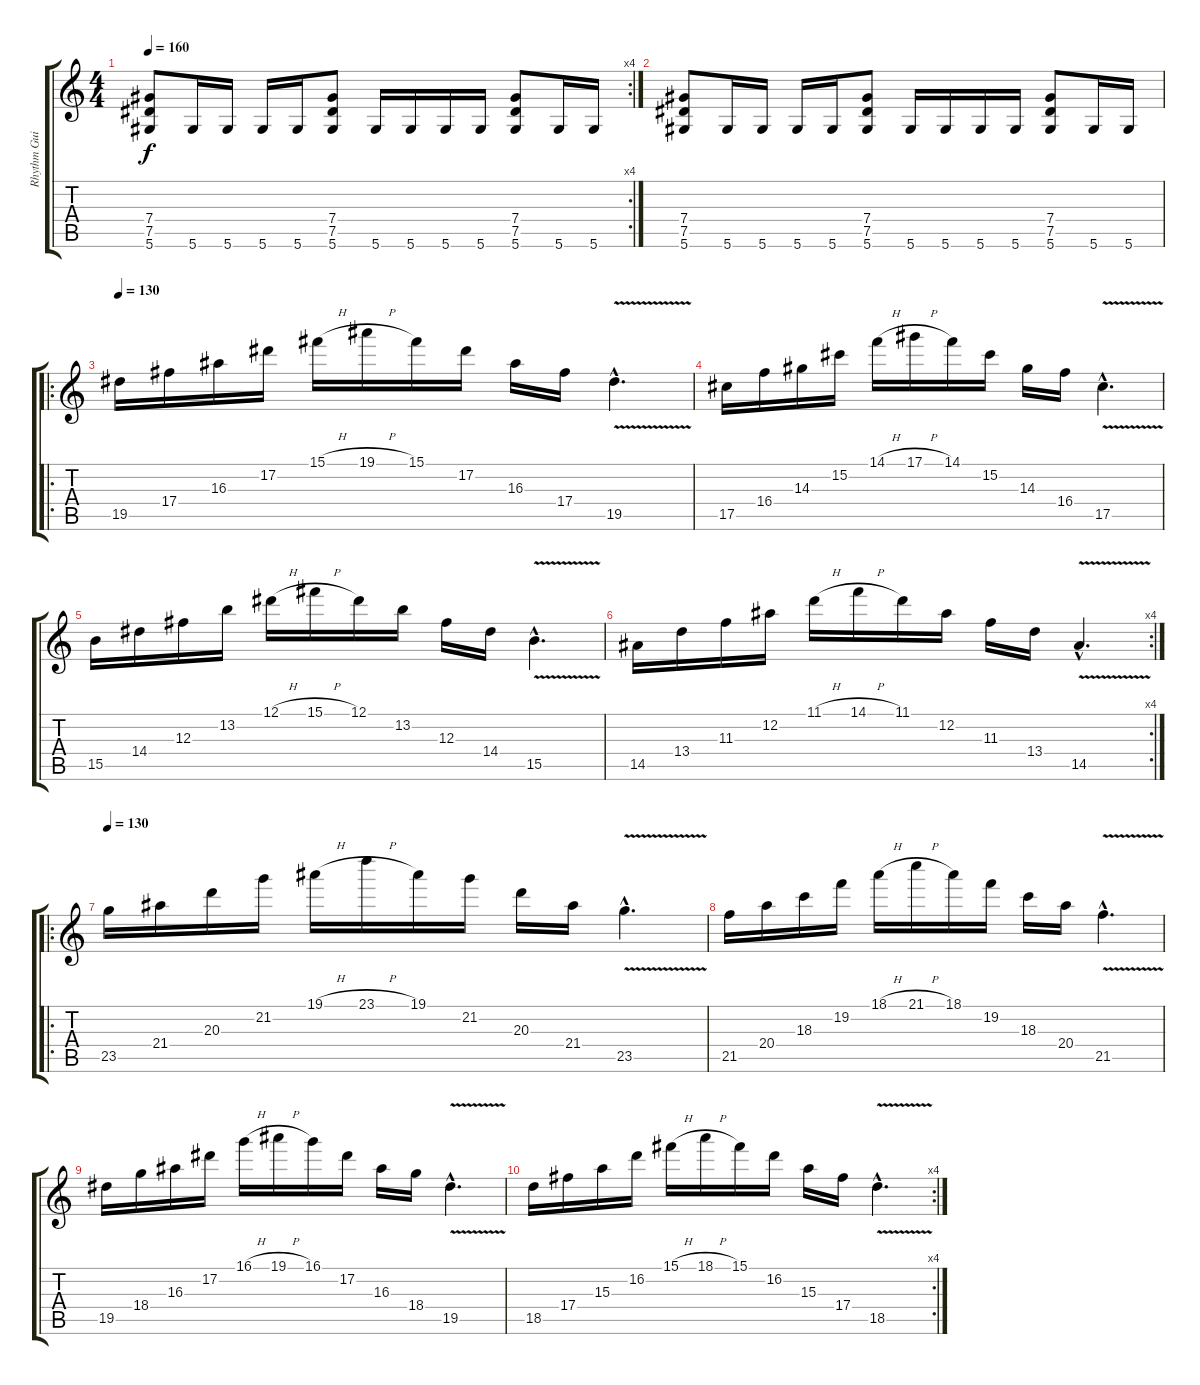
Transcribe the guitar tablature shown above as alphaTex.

\track ("Rhythm Guitar" "Rhythm Gui") {instrument distortionguitar}
\staff {score tabs}
\tuning (Eb4 Bb3 Gb3 Db3 Ab2 Eb2) {hide}
\rc 4
\ts (4 4)
\tempo 160
\clef g2
\ks c
(7.4 7.5 5.6).8{dy f} 5.6.16 5.6.16 5.6.16 5.6.16 (7.4 7.5 5.6).8 5.6.16 5.6.16 5.6.16 5.6.16 (7.4 7.5 5.6).8 5.6.16 5.6.16 |
(7.4 7.5 5.6).8 5.6.16 5.6.16 5.6.16 5.6.16 (7.4 7.5 5.6).8 5.6.16 5.6.16 5.6.16 5.6.16 (7.4 7.5 5.6).8 5.6.16 5.6.16 |
\ro
\tempo 130
19.5.16 17.4.16 16.3.16 17.2.16 15.1{h}.16 19.1{h}.16 15.1.16 17.2.16 16.3.16 17.4.16 19.5{v hac}.4{d} |
17.5.16 16.4.16 14.3.16 15.2.16 14.1{h}.16 17.1{h}.16 14.1.16 15.2.16 14.3.16 16.4.16 17.5{v hac}.4{d} |
15.5.16 14.4.16 12.3.16 13.2.16 12.1{h}.16 15.1{h}.16 12.1.16 13.2.16 12.3.16 14.4.16 15.5{v hac}.4{d} |
\rc 4
14.5.16 13.4.16 11.3.16 12.2.16 11.1{h}.16 14.1{h}.16 11.1.16 12.2.16 11.3.16 13.4.16 14.5{v hac}.4{d} |
\ro
\tempo 130
23.5.16 21.4.16 20.3.16 21.2.16 19.1{h}.16 23.1{h}.16 19.1.16 21.2.16 20.3.16 21.4.16 23.5{v hac}.4{d} |
21.5.16 20.4.16 18.3.16 19.2.16 18.1{h}.16 21.1{h}.16 18.1.16 19.2.16 18.3.16 20.4.16 21.5{v hac}.4{d} |
19.5.16 18.4.16 16.3.16 17.2.16 16.1{h}.16 19.1{h}.16 16.1.16 17.2.16 16.3.16 18.4.16 19.5{v hac}.4{d} |
\rc 4
18.5.16 17.4.16 15.3.16 16.2.16 15.1{h}.16 18.1{h}.16 15.1.16 16.2.16 15.3.16 17.4.16 18.5{v hac}.4{d}
